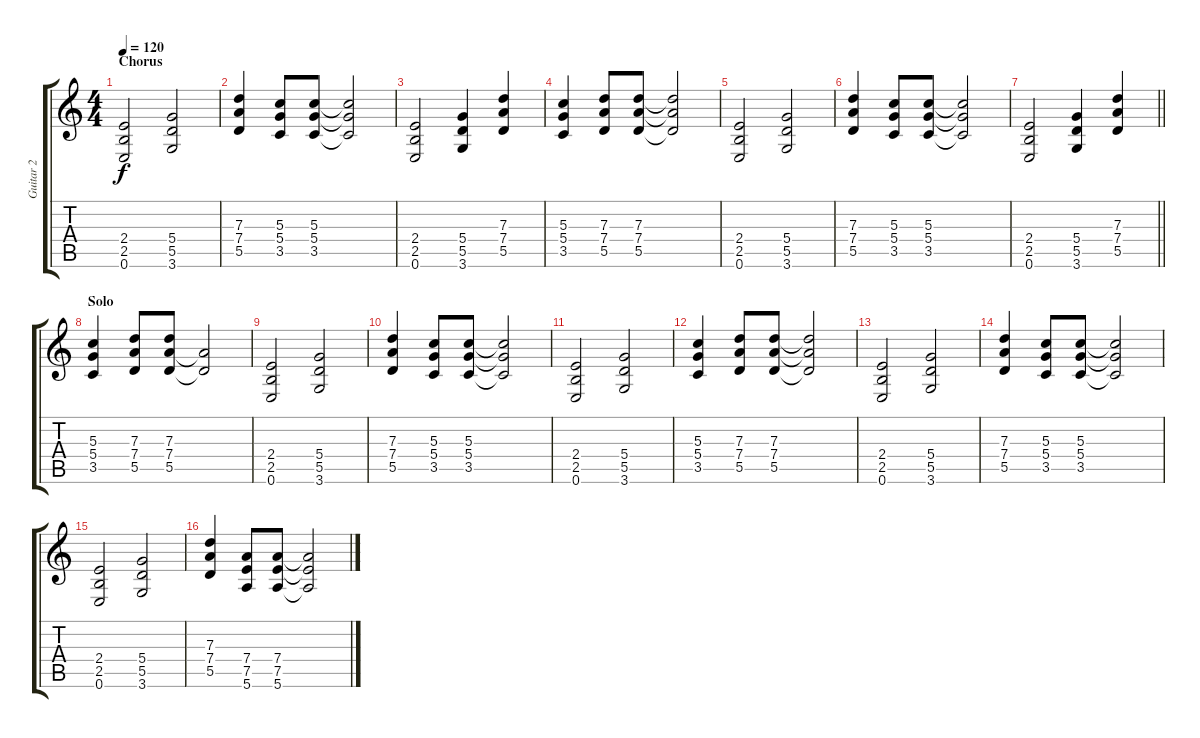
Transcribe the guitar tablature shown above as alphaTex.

\track ("Guitar 2" "Guitar 2") {instrument electricguitarclean}
\staff {score tabs}
\tuning (E4 B3 G3 D3 A2 E2) {hide}
\ts (4 4)
\section ("" "Chorus")
\tempo 120
\clef g2
\ks c
(2.4 2.5 0.6).2{dy f balance 8} (5.4 5.5 3.6).2 |
(7.3 7.4 5.5).4 (5.3 5.4 3.5).8 (5.3 5.4 3.5).8 (5.3{t} 5.4{t} 3.5{t}).2 |
(2.4 2.5 0.6).2 (5.4 5.5 3.6).4 (7.3 7.4 5.5).4 |
(5.3 5.4 3.5).4 (7.3 7.4 5.5).8 (7.3 7.4 5.5).8 (7.3{t} 7.4{t} 5.5{t}).2 |
(2.4 2.5 0.6).2 (5.4 5.5 3.6).2 |
(7.3 7.4 5.5).4 (5.3 5.4 3.5).8 (5.3 5.4 3.5).8 (5.3{t} 5.4{t} 3.5{t}).2 |
\barLineRight lightlight
(2.4 2.5 0.6).2 (5.4 5.5 3.6).4 (7.3 7.4 5.5).4 |
\section ("" "Solo")
(5.3 5.4 3.5).4 (7.3 7.4 5.5).8 (7.3 7.4 5.5).8 (7.4{t} 5.5{t}).2 |
(2.4 2.5 0.6).2 (5.4 5.5 3.6).2 |
(7.3 7.4 5.5).4 (5.3 5.4 3.5).8 (5.3 5.4 3.5).8 (5.3{t} 5.4{t} 3.5{t}).2 |
(2.4 2.5 0.6).2 (5.4 5.5 3.6).2 |
(5.3 5.4 3.5).4 (7.3 7.4 5.5).8 (7.3 7.4 5.5).8 (7.3{t} 7.4{t} 5.5{t}).2 |
(2.4 2.5 0.6).2 (5.4 5.5 3.6).2 |
(7.3 7.4 5.5).4 (5.3 5.4 3.5).8 (5.3 5.4 3.5).8 (5.3{t} 5.4{t} 3.5{t}).2 |
(2.4 2.5 0.6).2 (5.4 5.5 3.6).2 |
(7.3 7.4 5.5).4 (7.4 7.5 5.6).8 (7.4 7.5 5.6).8 (7.4{t} 7.5{t} 5.6{t}).2
